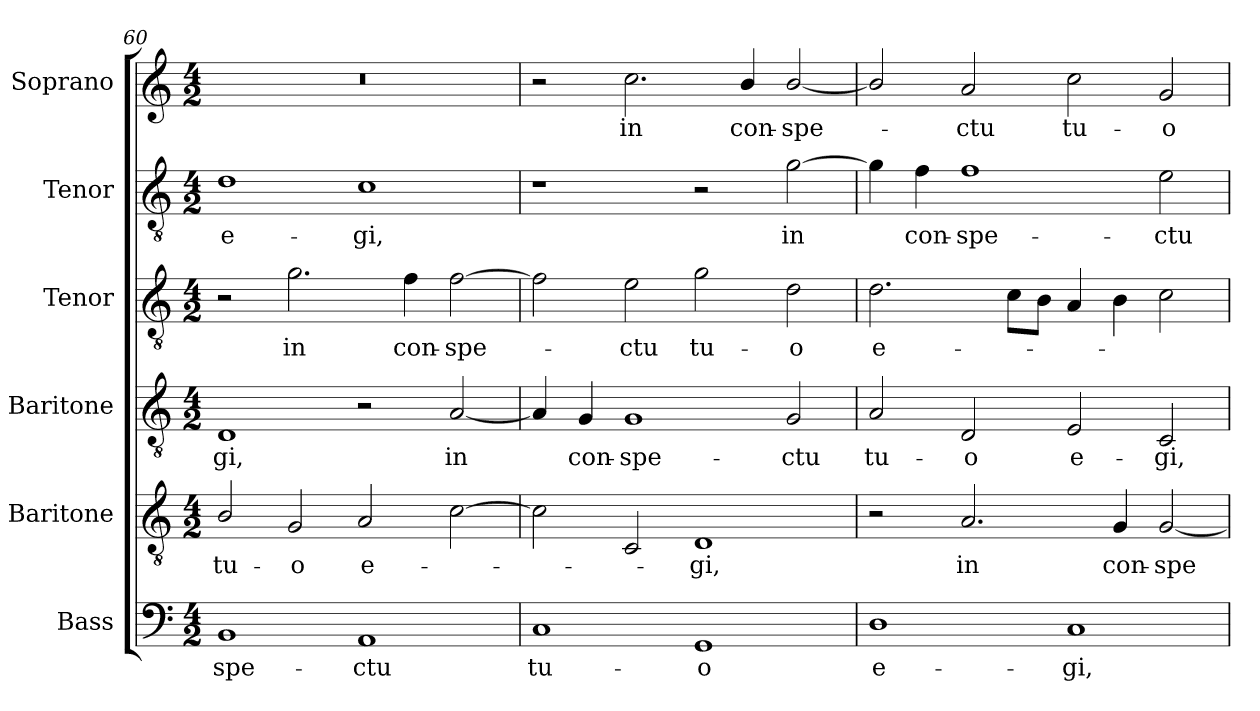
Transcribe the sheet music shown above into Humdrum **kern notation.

**kern	**text	**kern	**text	**kern	**text	**kern	**text	**kern	**text	**kern	**text
*part6	*part6	*part5	*part5	*part4	*part4	*part3	*part3	*part2	*part2	*part1	*part1
*staff6	*staff6	*staff5	*staff5	*staff4	*staff4	*staff3	*staff3	*staff2	*staff2	*staff1	*staff1
*I"Bass	*	*I"Baritone	*	*I"Baritone	*	*I"Tenor	*	*I"Tenor	*	*I"Soprano	*
*I'B.	*	*I'Bar.	*	*I'Bar.	*	*I'T.	*	*I'T.	*	*I'S.	*
!!LO:PB:g=z
*clefF4	*	*clefGv2	*	*clefGv2	*	*clefGv2	*	*clefGv2	*	*clefG2	*
*	*	*ITrd7c12	*	*ITrd7c12	*	*ITrd7c12	*	*ITrd7c12	*	*	*
*k[]	*	*k[]	*	*k[]	*	*k[]	*	*k[]	*	*k[]	*
*C:	*	*C:	*	*C:	*	*C:	*	*C:	*	*C:	*
*M4/2	*	*M4/2	*	*M4/2	*	*M4/2	*	*M4/2	*	*M4/2	*
=60	=60	=60	=60	=60	=60	=60	=60	=60	=60	=60	=60
!	!LO:LY:b:color=#000000	!	!	!	!	!	!	!	!	!	!
!	!	!	!LO:LY:b:color=#000000	!	!	!	!	!	!	!	!
!	!	!	!	!	!LO:LY:b:color=#000000	!	!	!	!	!	!
!	!	!	!	!	!	!	!	!	!LO:LY:b:color=#000000	!LO:N:vis=1	!
1BBi	-spe-	2BBi/	tu-	1DDi	-gi,	2r	.	1Di	e-	0r	.
!	!	!	!LO:LY:b:color=#000000	!	!	!	!	!	!	!	!
!	!	!	!	!	!	!	!LO:LY:b:color=#000000	!	!	!	!
.	.	2GGi/	-o	.	.	2.Gi\	in	.	.	.	.
!	!LO:LY:b:color=#000000	!	!	!	!	!	!	!	!	!	!
!	!	!	!LO:LY:b:color=#000000	!	!	!	!	!	!	!	!
!	!	!	!	!	!	!	!	!	!LO:LY:b:color=#000000	!	!
1AAi	-ctu	2AAi/	e-	2r	.	.	.	1Ci	-gi,	.	.
!	!	!	!	!	!	!	!LO:LY:b:color=#000000	!	!	!	!
.	.	.	.	.	.	4Fi\	con-	.	.	.	.
!	!	!	!	!	!LO:LY:b:color=#000000	!	!	!	!	!	!
!	!	!	!	!	!	!	!LO:LY:b:color=#000000	!	!	!	!
.	.	[2Ci\	.	[2AAi/	in	[2Fi\	-spe-	.	.	.	.
=61	=61	=61	=61	=61	=61	=61	=61	=61	=61	=61	=61
!	!LO:LY:b:color=#000000	!	!	!	!	!	!	!	!	!	!
1Ci	tu-	2Ci\]	.	4AAi/]	.	2Fi\]	.	1r	.	2r	.
!	!	!	!	!	!LO:LY:b:color=#000000	!	!	!	!	!	!
.	.	.	.	4GGi/	con-	.	.	.	.	.	.
!	!	!	!	!	!LO:LY:b:color=#000000	!	!	!	!	!	!
!	!	!	!	!	!	!	!LO:LY:b:color=#000000	!	!	!	!
!	!	!	!	!	!	!	!	!	!	!	!LO:LY:b:color=#000000
.	.	2CCi/	.	1GGi	-spe-	2Ei\	-ctu	.	.	2.cci\	in
!	!LO:LY:b:color=#000000	!	!	!	!	!	!	!	!	!	!
!	!	!	!LO:LY:b:color=#000000	!	!	!	!	!	!	!	!
!	!	!	!	!	!	!	!LO:LY:b:color=#000000	!	!	!	!
1GGi	-o	1DDi	-gi,	.	.	2Gi\	tu-	2r	.	.	.
!	!	!	!	!	!	!	!	!	!	!	!LO:LY:b:color=#000000
.	.	.	.	.	.	.	.	.	.	4bi/	con-
!	!	!	!	!	!LO:LY:b:color=#000000	!	!	!	!	!	!
!	!	!	!	!	!	!	!LO:LY:b:color=#000000	!	!	!	!
!	!	!	!	!	!	!	!	!	!LO:LY:b:color=#000000	!	!
!	!	!	!	!	!	!	!	!	!	!	!LO:LY:b:color=#000000
.	.	.	.	2GGi/	-ctu	2Di\	-o	[2Gi\	in	[2bi/	-spe-
=62	=62	=62	=62	=62	=62	=62	=62	=62	=62	=62	=62
!	!LO:LY:b:color=#000000	!	!	!	!	!	!	!	!	!	!
!	!	!	!	!	!LO:LY:b:color=#000000	!	!	!	!	!	!
!	!	!	!	!	!	!	!LO:LY:b:color=#000000	!	!	!	!
1Di	e-	2r	.	2AAi/	tu-	2.Di\	e-	4Gi\]	.	2bi/]	.
!	!	!	!	!	!	!	!	!	!LO:LY:b:color=#000000	!	!
.	.	.	.	.	.	.	.	4Fi\	con-	.	.
!	!	!	!LO:LY:b:color=#000000	!	!	!	!	!	!	!	!
!	!	!	!	!	!LO:LY:b:color=#000000	!	!	!	!	!	!
!	!	!	!	!	!	!	!	!	!LO:LY:b:color=#000000	!	!
!	!	!	!	!	!	!	!	!	!	!	!LO:LY:b:color=#000000
.	.	2.AAi/	in	2DDi/	-o	.	.	1Fi	-spe-	2ai/	-ctu
.	.	.	.	.	.	8Ci\L	.	.	.	.	.
.	.	.	.	.	.	8BBi\J	.	.	.	.	.
!	!LO:LY:b:color=#000000	!	!	!	!	!	!	!	!	!	!
!	!	!	!	!	!LO:LY:b:color=#000000	!	!	!	!	!	!
!	!	!	!	!	!	!	!	!	!	!	!LO:LY:b:color=#000000
1Ci	-gi,	.	.	2EEi/	e-	4AAi/	.	.	.	2cci\	tu-
!	!	!	!LO:LY:b:color=#000000	!	!	!	!	!	!	!	!
.	.	4GGi/	con-	.	.	4BBi\	.	.	.	.	.
!	!	!	!LO:LY:b:color=#000000	!	!	!	!	!	!	!	!
!	!	!	!	!	!LO:LY:b:color=#000000	!	!	!	!	!	!
!	!	!	!	!	!	!	!	!	!LO:LY:b:color=#000000	!	!
!	!	!	!	!	!	!	!	!	!	!	!LO:LY:b:color=#000000
.	.	[2GGi/	-spe-	2CCi/	-gi,	2Ci\	.	2Ei\	-ctu	2gi/	-o
=	=	=	=	=	=	=	=	=	=	=	=
*-	*-	*-	*-	*-	*-	*-	*-	*-	*-	*-	*-
